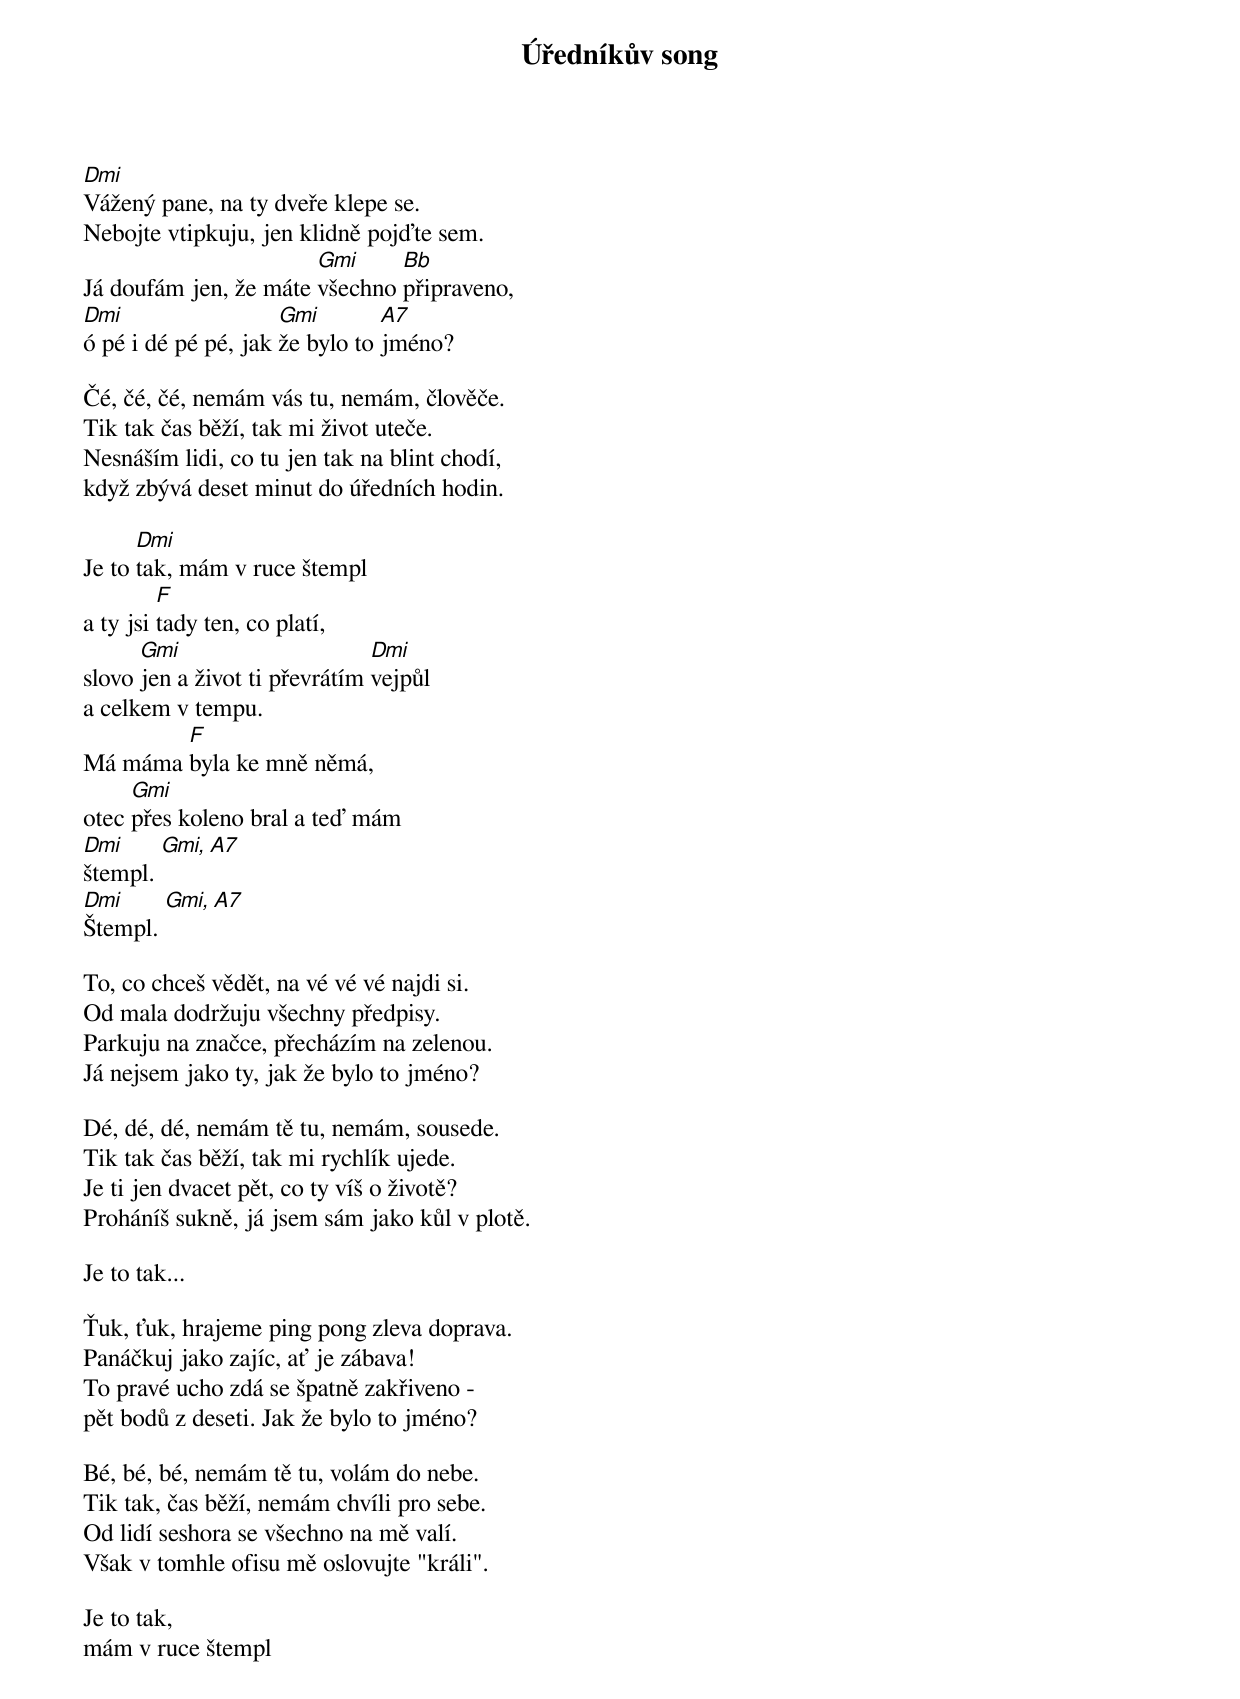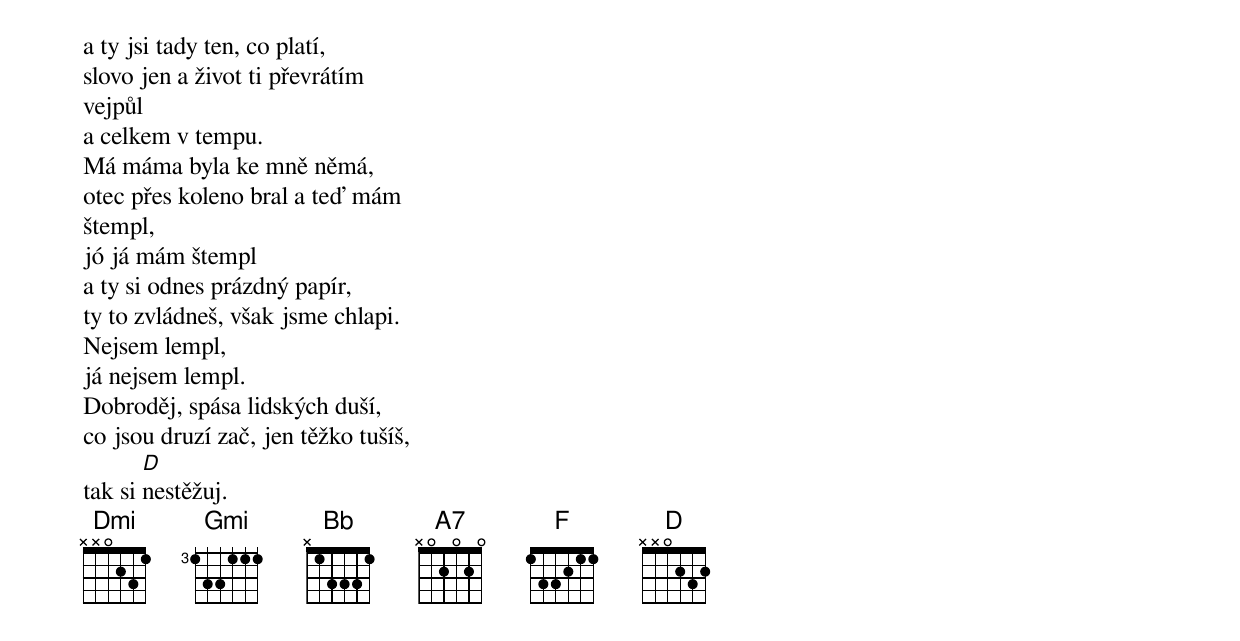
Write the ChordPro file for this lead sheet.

{title: Úředníkův song}
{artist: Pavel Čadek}
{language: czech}
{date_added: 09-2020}
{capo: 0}
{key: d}

[Dmi]Vážený pane, na ty dveře klepe se.
Nebojte vtipkuju, jen klidně pojďte sem.
Já doufám jen, že máte [Gmi]všechno [Bb]připraveno,
[Dmi]ó pé i dé pé pé, jak [Gmi]že bylo to [A7]jméno?

Čé, čé, čé, nemám vás tu, nemám, člověče.
Tik tak čas běží, tak mi život uteče.
Nesnáším lidi, co tu jen tak na blint chodí,
když zbývá deset minut do úředních hodin.

Je to [Dmi]tak, mám v ruce štempl
a ty jsi [F]tady ten, co platí,
slovo [Gmi]jen a život ti převrátím [Dmi]vejpůl
a celkem v tempu.
Má máma [F]byla ke mně němá,
otec [Gmi]přes koleno bral a teď mám
[Dmi]štempl. [Gmi, A7]
[Dmi]Štempl. [Gmi, A7]

To, co chceš vědět, na vé vé vé najdi si.
Od mala dodržuju všechny předpisy.
Parkuju na značce, přecházím na zelenou.
Já nejsem jako ty, jak že bylo to jméno?

Dé, dé, dé, nemám tě tu, nemám, sousede.
Tik tak čas běží, tak mi rychlík ujede.
Je ti jen dvacet pět, co ty víš o životě?
Proháníš sukně, já jsem sám jako kůl v plotě.

Je to tak...

Ťuk, ťuk, hrajeme ping pong zleva doprava.
Panáčkuj jako zajíc, ať je zábava!
To pravé ucho zdá se špatně zakřiveno -
pět bodů z deseti. Jak že bylo to jméno?

Bé, bé, bé, nemám tě tu, volám do nebe.
Tik tak, čas běží, nemám chvíli pro sebe.
Od lidí seshora se všechno na mě valí.
Však v tomhle ofisu mě oslovujte "králi".

Je to tak,
mám v ruce štempl
a ty jsi tady ten, co platí,
slovo jen a život ti převrátím
vejpůl
a celkem v tempu.
Má máma byla ke mně němá,
otec přes koleno bral a teď mám
štempl,
jó já mám štempl
a ty si odnes prázdný papír,
ty to zvládneš, však jsme chlapi.
Nejsem lempl,
já nejsem lempl.
Dobroděj, spása lidských duší,
co jsou druzí zač, jen těžko tušíš,
tak si [D]nestěžuj.
